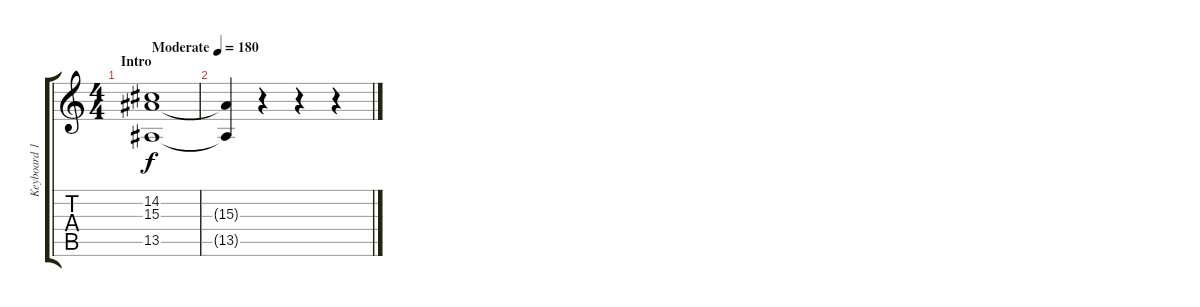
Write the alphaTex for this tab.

\track ("Keyboard 1" "Keyboard 1") {instrument pad2warm}
\staff {score tabs}
\tuning (E4 B3 G3 D3 A2 E2) {hide}
\ts (4 4)
\section ("" "Intro")
\tempo (180 "Moderate")
\clef g2
\ks c
(14.2 15.3 13.5).1{dy f instrument pad2warm} |
(15.3{t} 13.5{t}).4 r.4 r.4 r.4
